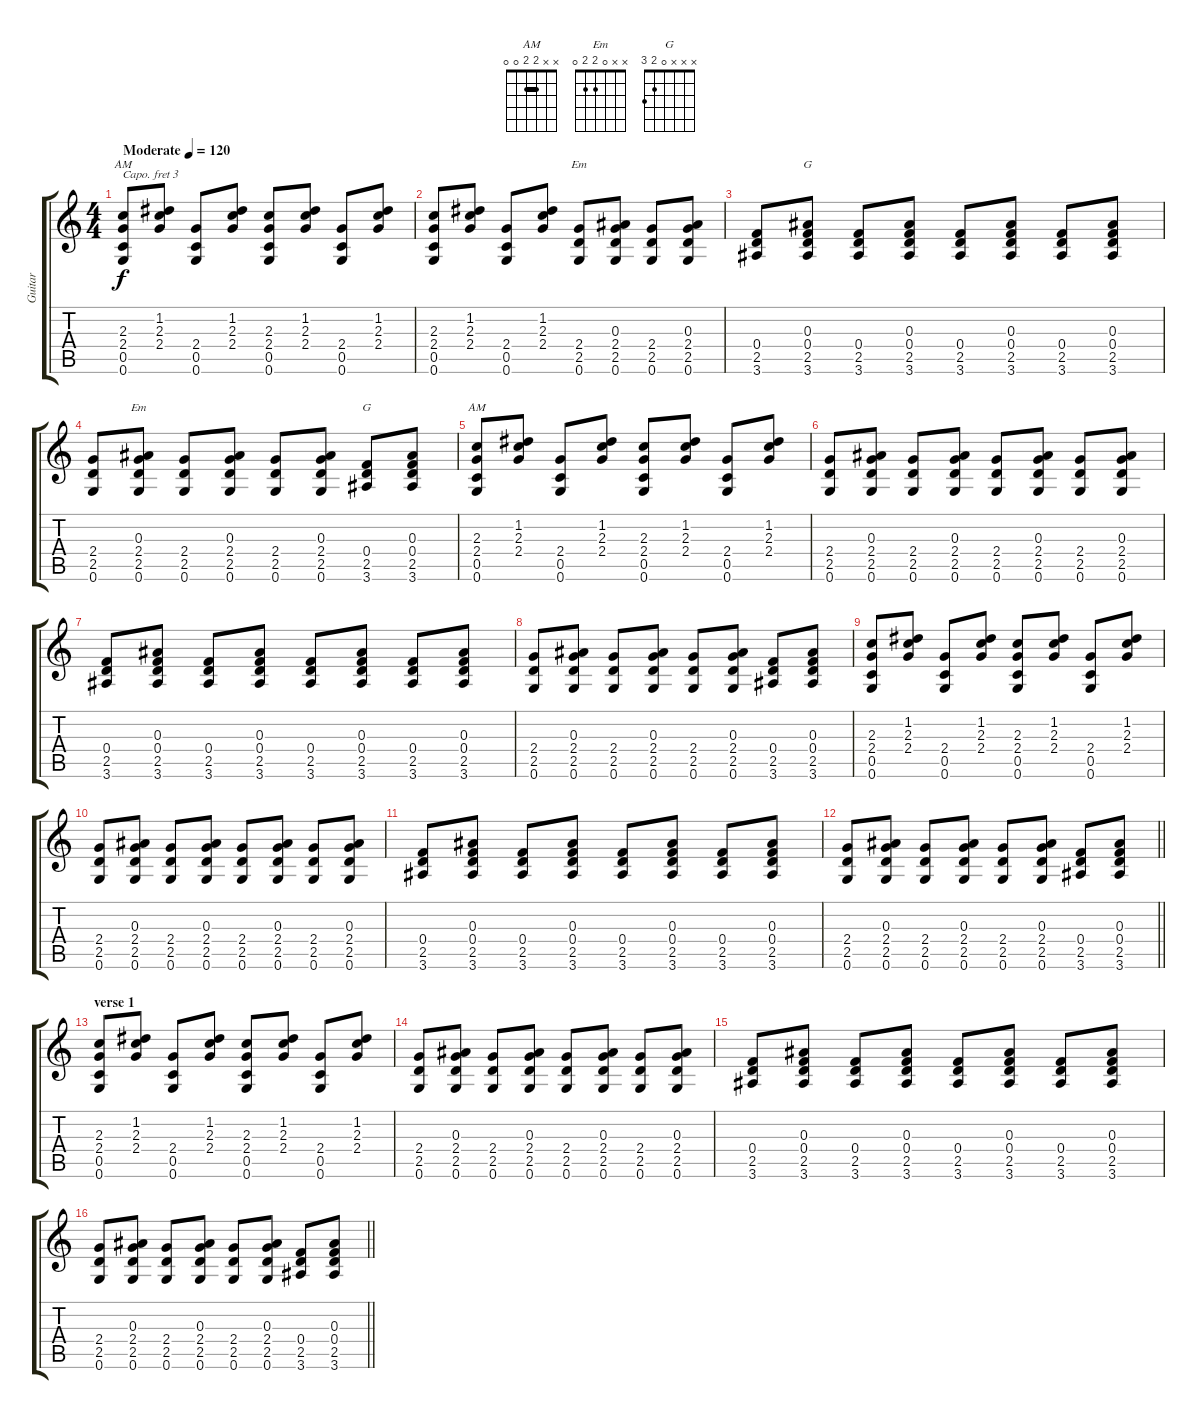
\track ("Guitar" "Guitar") {instrument electricguitarclean}
\staff {score tabs}
\capo 3
\tuning (E4 B3 G3 D3 A2 E2) {hide}
\chord ("AM" x x x x x x)
\chord ("EM" x x x 2 2 0) {barre 2}
\chord ("G" x x 0 0 2 3)
\chord ("Em" x x 0 2 2 0)
\chord ("G" x x x 0 2 3)
\chord ("AM" x x 2 2 0 0) {barre 2}
\ts (4 4)
\tempo (120 "Moderate")
\clef g2
\ks c
(2.3 2.4 0.5 0.6).8{ch "AM" dy f instrument electricguitarclean} (1.2 2.3 2.4).8 (2.4 0.5 0.6).8 (1.2 2.3 2.4).8 (2.3 2.4 0.5 0.6).8 (1.2 2.3 2.4).8 (2.4 0.5 0.6).8 (1.2 2.3 2.4).8 |
(2.3 2.4 0.5 0.6).8 (1.2 2.3 2.4).8 (2.4 0.5 0.6).8 (1.2 2.3 2.4).8 (2.4 2.5 0.6).8{ch "EM"} (0.3 2.4 2.5 0.6).8 (2.4 2.5 0.6).8 (0.3 2.4 2.5 0.6).8 |
(0.4 2.5 3.6).8 (0.3 0.4 2.5 3.6).8{ch "G"} (0.4 2.5 3.6).8 (0.3 0.4 2.5 3.6).8 (0.4 2.5 3.6).8 (0.3 0.4 2.5 3.6).8 (0.4 2.5 3.6).8 (0.3 0.4 2.5 3.6).8 |
(2.4 2.5 0.6).8 (0.3 2.4 2.5 0.6).8{ch "Em"} (2.4 2.5 0.6).8 (0.3 2.4 2.5 0.6).8 (2.4 2.5 0.6).8 (0.3 2.4 2.5 0.6).8 (0.4 2.5 3.6).8{ch "G"} (0.3 0.4 2.5 3.6).8 |
(2.3 2.4 0.5 0.6).8{ch "AM"} (1.2 2.3 2.4).8 (2.4 0.5 0.6).8 (1.2 2.3 2.4).8 (2.3 2.4 0.5 0.6).8 (1.2 2.3 2.4).8 (2.4 0.5 0.6).8 (1.2 2.3 2.4).8 |
(2.4 2.5 0.6).8 (0.3 2.4 2.5 0.6).8 (2.4 2.5 0.6).8 (0.3 2.4 2.5 0.6).8 (2.4 2.5 0.6).8 (0.3 2.4 2.5 0.6).8 (2.4 2.5 0.6).8 (0.3 2.4 2.5 0.6).8 |
(0.4 2.5 3.6).8 (0.3 0.4 2.5 3.6).8 (0.4 2.5 3.6).8 (0.3 0.4 2.5 3.6).8 (0.4 2.5 3.6).8 (0.3 0.4 2.5 3.6).8 (0.4 2.5 3.6).8 (0.3 0.4 2.5 3.6).8 |
(2.4 2.5 0.6).8 (0.3 2.4 2.5 0.6).8 (2.4 2.5 0.6).8 (0.3 2.4 2.5 0.6).8 (2.4 2.5 0.6).8 (0.3 2.4 2.5 0.6).8 (0.4 2.5 3.6).8 (0.3 0.4 2.5 3.6).8 |
(2.3 2.4 0.5 0.6).8 (1.2 2.3 2.4).8 (2.4 0.5 0.6).8 (1.2 2.3 2.4).8 (2.3 2.4 0.5 0.6).8 (1.2 2.3 2.4).8 (2.4 0.5 0.6).8 (1.2 2.3 2.4).8 |
(2.4 2.5 0.6).8 (0.3 2.4 2.5 0.6).8 (2.4 2.5 0.6).8 (0.3 2.4 2.5 0.6).8 (2.4 2.5 0.6).8 (0.3 2.4 2.5 0.6).8 (2.4 2.5 0.6).8 (0.3 2.4 2.5 0.6).8 |
(0.4 2.5 3.6).8 (0.3 0.4 2.5 3.6).8 (0.4 2.5 3.6).8 (0.3 0.4 2.5 3.6).8 (0.4 2.5 3.6).8 (0.3 0.4 2.5 3.6).8 (0.4 2.5 3.6).8 (0.3 0.4 2.5 3.6).8 |
\barLineRight lightlight
(2.4 2.5 0.6).8 (0.3 2.4 2.5 0.6).8 (2.4 2.5 0.6).8 (0.3 2.4 2.5 0.6).8 (2.4 2.5 0.6).8 (0.3 2.4 2.5 0.6).8 (0.4 2.5 3.6).8 (0.3 0.4 2.5 3.6).8 |
\section ("" "verse 1")
(2.3 2.4 0.5 0.6).8 (1.2 2.3 2.4).8 (2.4 0.5 0.6).8 (1.2 2.3 2.4).8 (2.3 2.4 0.5 0.6).8 (1.2 2.3 2.4).8 (2.4 0.5 0.6).8 (1.2 2.3 2.4).8 |
(2.4 2.5 0.6).8 (0.3 2.4 2.5 0.6).8 (2.4 2.5 0.6).8 (0.3 2.4 2.5 0.6).8 (2.4 2.5 0.6).8 (0.3 2.4 2.5 0.6).8 (2.4 2.5 0.6).8 (0.3 2.4 2.5 0.6).8 |
(0.4 2.5 3.6).8 (0.3 0.4 2.5 3.6).8 (0.4 2.5 3.6).8 (0.3 0.4 2.5 3.6).8 (0.4 2.5 3.6).8 (0.3 0.4 2.5 3.6).8 (0.4 2.5 3.6).8 (0.3 0.4 2.5 3.6).8 |
\barLineRight lightlight
(2.4 2.5 0.6).8 (0.3 2.4 2.5 0.6).8 (2.4 2.5 0.6).8 (0.3 2.4 2.5 0.6).8 (2.4 2.5 0.6).8 (0.3 2.4 2.5 0.6).8 (0.4 2.5 3.6).8 (0.3 0.4 2.5 3.6).8
